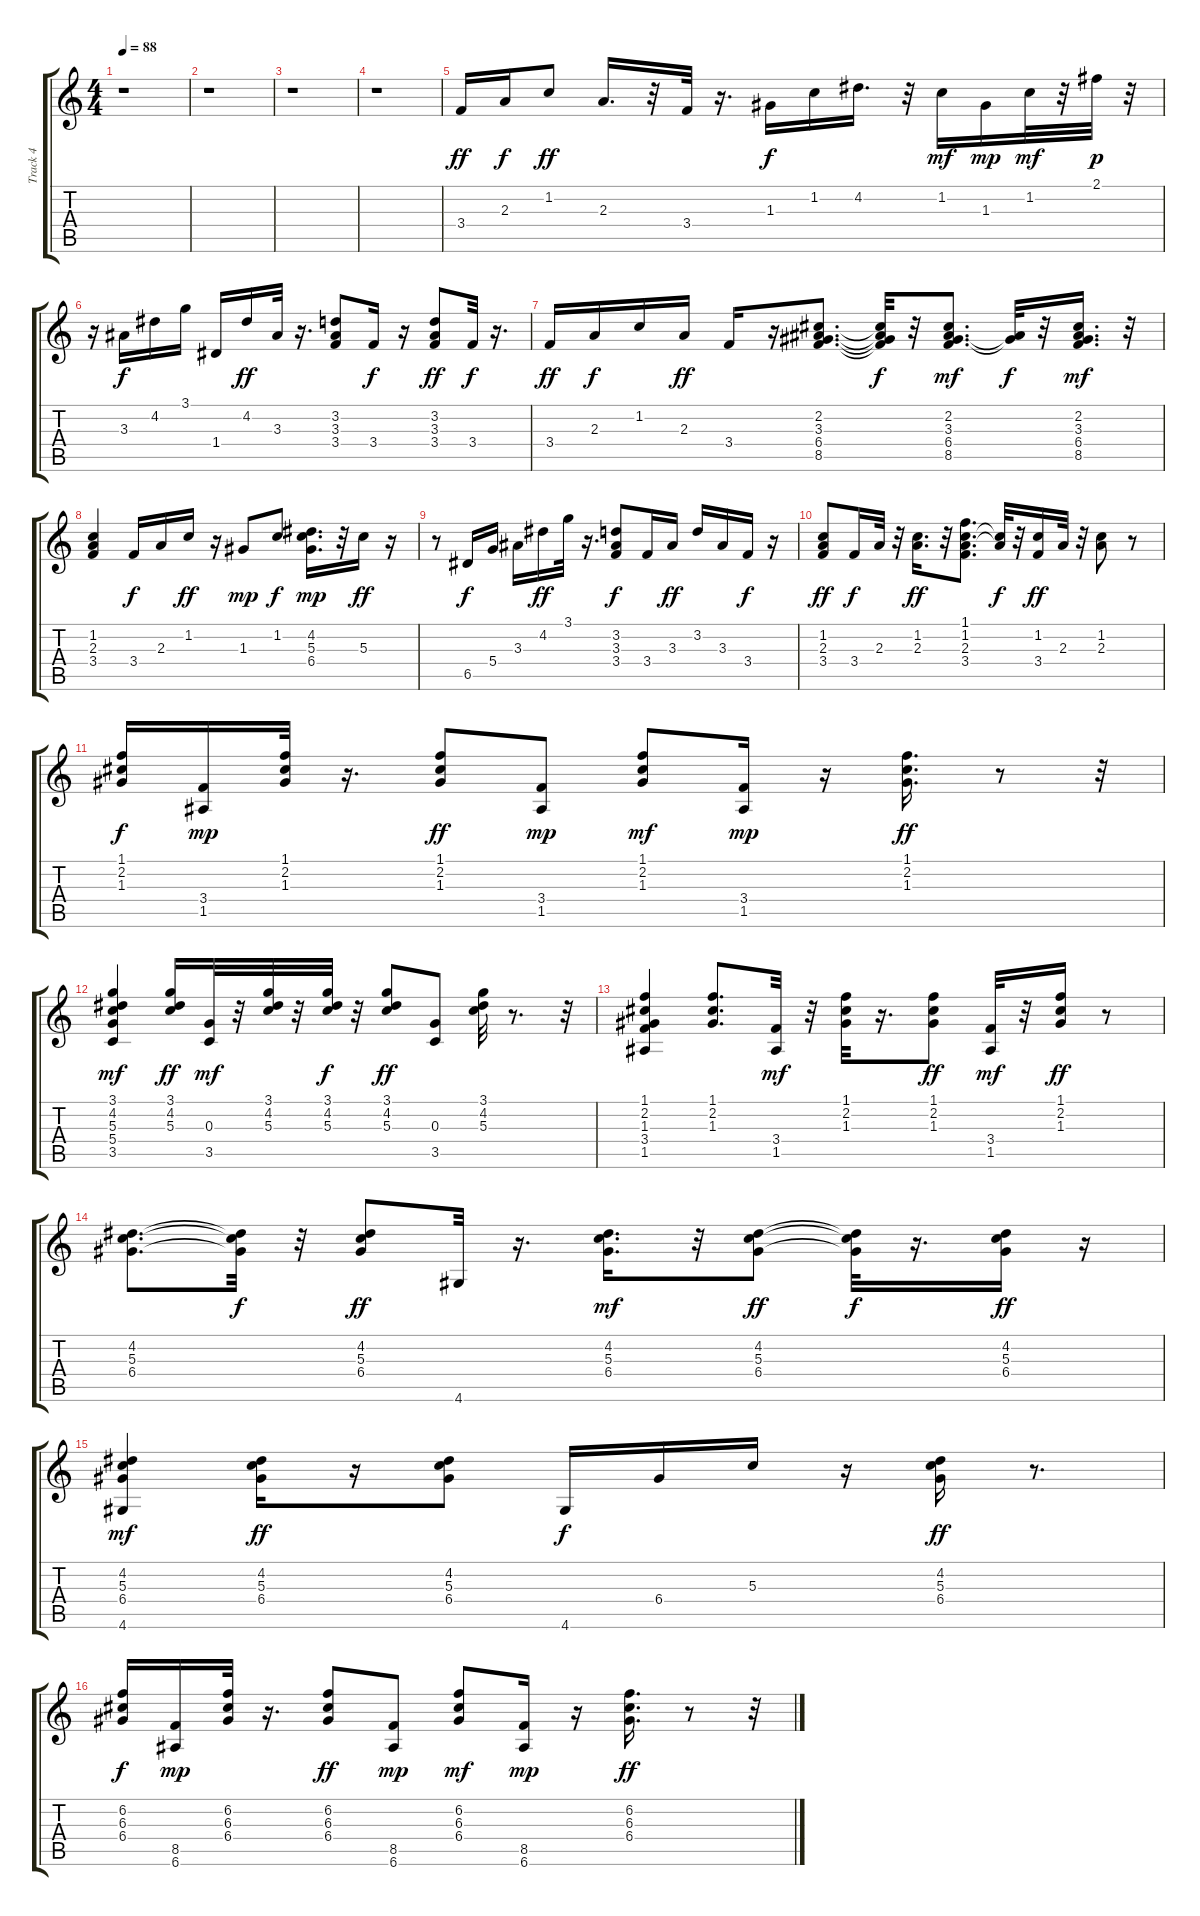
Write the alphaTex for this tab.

\track ("Track 4" "Track 4") {instrument acousticguitarsteel}
\staff {score tabs}
\tuning (E4 B3 G3 D3 A2 E2) {hide}
\ts (4 4)
\tempo 88
\clef g2
\ks c
r.1{dy f} |
r.1 |
r.1 |
r.1 |
3.4.16{dy ff} 2.3.16{dy f} 1.2.8{dy ff} 2.3.16{d} r.32 3.4.32 r.16{d} 1.3.16{dy f} 1.2.16 4.2.16{d} r.32 1.2.16{dy mf} 1.3.16{dy mp} 1.2.32{dy mf} r.32 2.1.32{dy p} r.32 |
r.16 3.3.16{dy f} 4.2.16 3.1.16 1.4.16 4.2.16{dy ff} 3.3.32 r.16{d} (3.2 3.3 3.4).8 3.4.16{dy f} r.16 (3.2 3.3 3.4).8{dy ff} 3.4.32{dy f} r.16{d} |
3.4.16{dy ff} 2.3.16{dy f} 1.2.16 2.3.16{dy ff} 3.4.16 r.16 (2.2 3.3 6.4 8.5).8{d} (2.2{t} 3.3{t} 6.4{t} 8.5{t}).32{dy f} r.32 (2.2 3.3 6.4 8.5).8{d dy mf} (3.3{t} 6.4{t}).32{dy f} r.32 (2.2 3.3 6.4 8.5).16{d dy mf} r.32 |
(1.2 2.3 3.4).4 3.4.16{dy f} 2.3.16 1.2.16{dy ff} r.16 1.3.8{dy mp} 1.2.8{dy f} (4.2 5.3 6.4).16{d dy mp} r.32 5.3.16{dy ff} r.16 |
r.8 6.5.16{dy f} 5.4.16 3.3.16 4.2.16{dy ff} 3.1.32 r.16{d} (3.2 3.3 3.4).8{dy f} 3.4.16 3.3.16{dy ff} 3.2.16 3.3.16 3.4.16{dy f} r.16 |
(1.2 2.3 3.4).8{dy ff} 3.4.16{dy f} 2.3.32 r.32 (1.2 2.3).16{d dy ff} r.32 (1.1 1.2 2.3 3.4).8{d} (1.2{t} 2.3{t}).32{dy f} r.32 (1.2 3.4).16{dy ff} 2.3.32 r.32 (1.2 2.3).8 r.8 |
(1.1 2.2 1.3).16{dy f} (3.4 1.5).16{dy mp} (1.1 2.2 1.3).32 r.16{d} (1.1 2.2 1.3).8{dy ff} (3.4 1.5).8{dy mp} (1.1 2.2 1.3).8{dy mf} (3.4 1.5).16{dy mp} r.16 (1.1 2.2 1.3).16{d dy ff} r.8 r.32 |
(3.1 4.2 5.3 5.4 3.5).4{dy mf} (3.1 4.2 5.3).16{dy ff} (0.3 3.5).32{dy mf} r.32 (3.1 4.2 5.3).32 r.32 (3.1 4.2 5.3).32{dy f} r.32 (3.1 4.2 5.3).8{dy ff} (0.3 3.5).8 (3.1 4.2 5.3).32 r.8{d} r.32 |
(1.1 2.2 1.3 3.4 1.5).4 (1.1 2.2 1.3).8{d} (3.4 1.5).32{dy mf} r.32 (1.1 2.2 1.3).32 r.16{d} (1.1 2.2 1.3).8{dy ff} (3.4 1.5).32{dy mf} r.32 (1.1 2.2 1.3).16{dy ff} r.8 |
(4.2 5.3 6.4).8{d} (4.2{t} 5.3{t} 6.4{t}).32{dy f} r.32 (4.2 5.3 6.4).8{dy ff} 4.6.32 r.16{d} (4.2 5.3 6.4).16{d dy mf} r.32 (4.2 5.3 6.4).8{dy ff} (4.2{t} 5.3{t} 6.4{t}).32{dy f} r.16{d} (4.2 5.3 6.4).16{dy ff} r.16 |
(4.2 5.3 6.4 4.6).4{dy mf} (4.2 5.3 6.4).16{dy ff} r.16 (4.2 5.3 6.4).8 4.6.16{dy f} 6.4.16 5.3.16 r.16 (4.2 5.3 6.4).16{dy ff} r.8{d} |
(6.2 6.3 6.4).16{dy f} (8.5 6.6).16{dy mp} (6.2 6.3 6.4).32 r.16{d} (6.2 6.3 6.4).8{dy ff} (8.5 6.6).8{dy mp} (6.2 6.3 6.4).8{dy mf} (8.5 6.6).16{dy mp} r.16 (6.2 6.3 6.4).16{d dy ff} r.8 r.32
